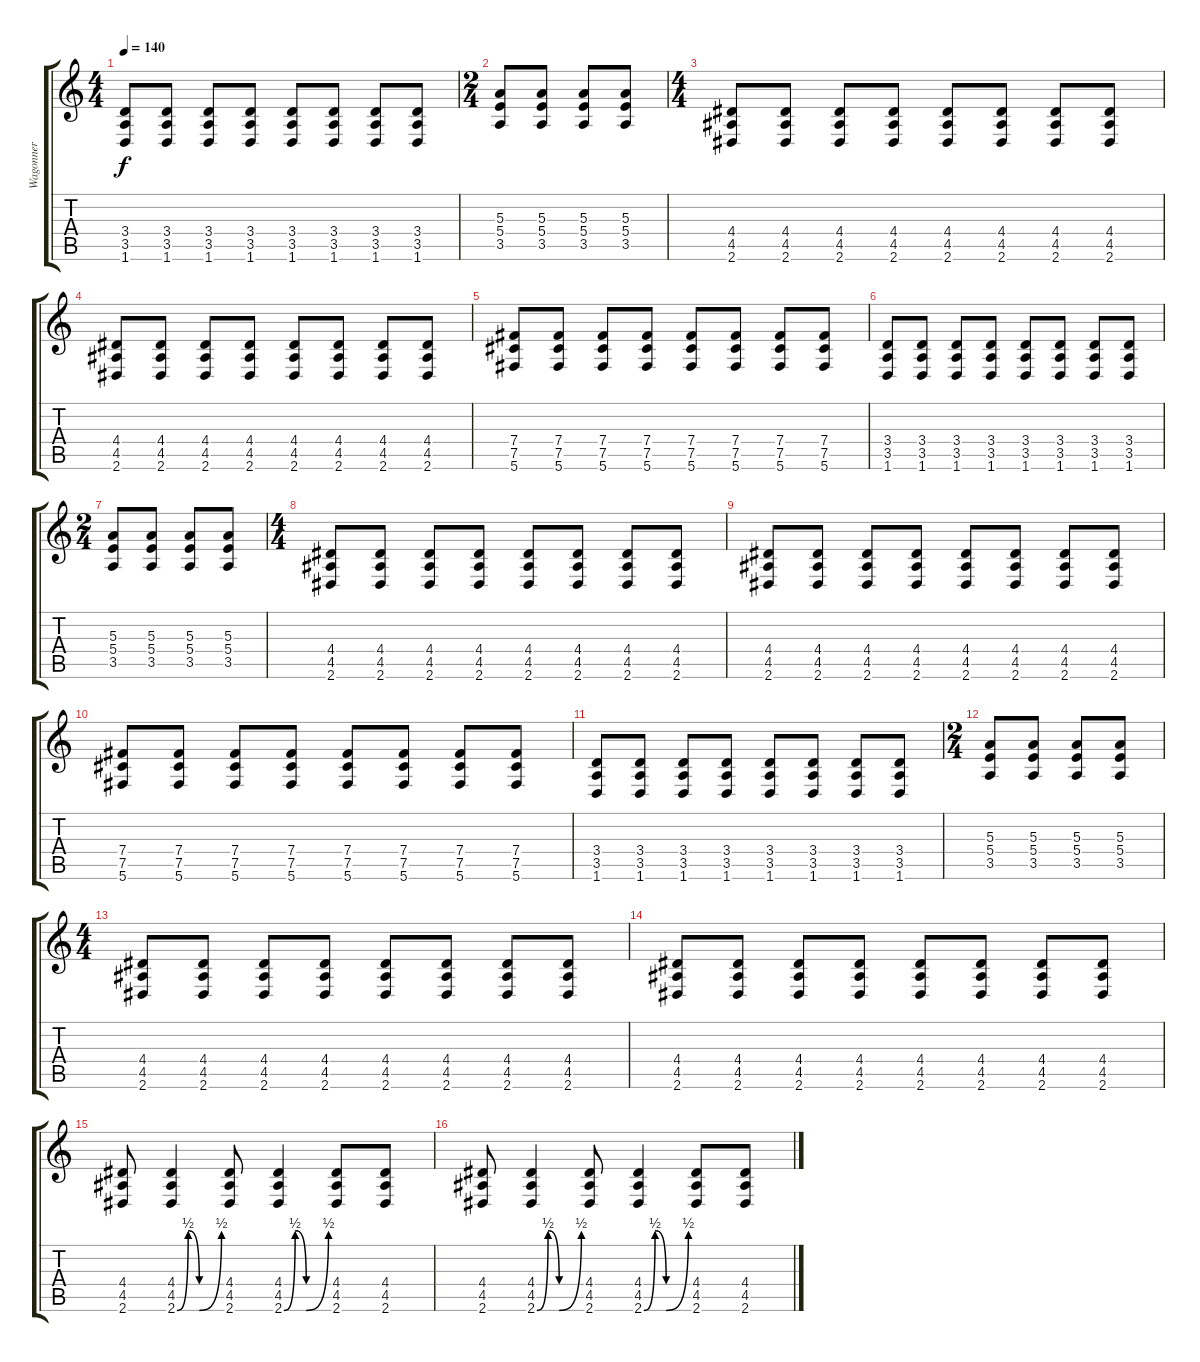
\track ("Wagonner" "Wagonner") {instrument distortionguitar}
\staff {score tabs}
\tuning (Db4 Ab3 E3 B2 Gb2 Db2) {hide}
\ts (4 4)
\tempo 140
\clef g2
\ks c
(3.4 3.5 1.6).8{dy f} (3.4 3.5 1.6).8 (3.4 3.5 1.6).8 (3.4 3.5 1.6).8 (3.4 3.5 1.6).8 (3.4 3.5 1.6).8 (3.4 3.5 1.6).8 (3.4 3.5 1.6).8 |
\ts (2 4)
(5.3 5.4 3.5).8 (5.3 5.4 3.5).8 (5.3 5.4 3.5).8 (5.3 5.4 3.5).8 |
\ts (4 4)
(4.4 4.5 2.6).8 (4.4 4.5 2.6).8 (4.4 4.5 2.6).8 (4.4 4.5 2.6).8 (4.4 4.5 2.6).8 (4.4 4.5 2.6).8 (4.4 4.5 2.6).8 (4.4 4.5 2.6).8 |
(4.4 4.5 2.6).8 (4.4 4.5 2.6).8 (4.4 4.5 2.6).8 (4.4 4.5 2.6).8 (4.4 4.5 2.6).8 (4.4 4.5 2.6).8 (4.4 4.5 2.6).8 (4.4 4.5 2.6).8 |
(7.4 7.5 5.6).8 (7.4 7.5 5.6).8 (7.4 7.5 5.6).8 (7.4 7.5 5.6).8 (7.4 7.5 5.6).8 (7.4 7.5 5.6).8 (7.4 7.5 5.6).8 (7.4 7.5 5.6).8 |
(3.4 3.5 1.6).8 (3.4 3.5 1.6).8 (3.4 3.5 1.6).8 (3.4 3.5 1.6).8 (3.4 3.5 1.6).8 (3.4 3.5 1.6).8 (3.4 3.5 1.6).8 (3.4 3.5 1.6).8 |
\ts (2 4)
(5.3 5.4 3.5).8 (5.3 5.4 3.5).8 (5.3 5.4 3.5).8 (5.3 5.4 3.5).8 |
\ts (4 4)
(4.4 4.5 2.6).8 (4.4 4.5 2.6).8 (4.4 4.5 2.6).8 (4.4 4.5 2.6).8 (4.4 4.5 2.6).8 (4.4 4.5 2.6).8 (4.4 4.5 2.6).8 (4.4 4.5 2.6).8 |
(4.4 4.5 2.6).8 (4.4 4.5 2.6).8 (4.4 4.5 2.6).8 (4.4 4.5 2.6).8 (4.4 4.5 2.6).8 (4.4 4.5 2.6).8 (4.4 4.5 2.6).8 (4.4 4.5 2.6).8 |
(7.4 7.5 5.6).8 (7.4 7.5 5.6).8 (7.4 7.5 5.6).8 (7.4 7.5 5.6).8 (7.4 7.5 5.6).8 (7.4 7.5 5.6).8 (7.4 7.5 5.6).8 (7.4 7.5 5.6).8 |
(3.4 3.5 1.6).8 (3.4 3.5 1.6).8 (3.4 3.5 1.6).8 (3.4 3.5 1.6).8 (3.4 3.5 1.6).8 (3.4 3.5 1.6).8 (3.4 3.5 1.6).8 (3.4 3.5 1.6).8 |
\ts (2 4)
(5.3 5.4 3.5).8 (5.3 5.4 3.5).8 (5.3 5.4 3.5).8 (5.3 5.4 3.5).8 |
\ts (4 4)
(4.4 4.5 2.6).8 (4.4 4.5 2.6).8 (4.4 4.5 2.6).8 (4.4 4.5 2.6).8 (4.4 4.5 2.6).8 (4.4 4.5 2.6).8 (4.4 4.5 2.6).8 (4.4 4.5 2.6).8 |
(4.4 4.5 2.6).8 (4.4 4.5 2.6).8 (4.4 4.5 2.6).8 (4.4 4.5 2.6).8 (4.4 4.5 2.6).8 (4.4 4.5 2.6).8 (4.4 4.5 2.6).8 (4.4 4.5 2.6).8 |
(4.4 4.5 2.6).8 (4.4 4.5 2.6{be (custom 0 0 15 2 30 0 60 2)}).4 (4.4 4.5 2.6).8 (4.4 4.5 2.6{be (custom 0 0 15 2 30 0 60 2)}).4 (4.4 4.5 2.6).8 (4.4 4.5 2.6).8 |
(4.4 4.5 2.6).8 (4.4 4.5 2.6{be (custom 0 0 15 2 30 0 60 2)}).4 (4.4 4.5 2.6).8 (4.4 4.5 2.6{be (custom 0 0 15 2 30 0 60 2)}).4 (4.4 4.5 2.6).8 (4.4 4.5 2.6).8
